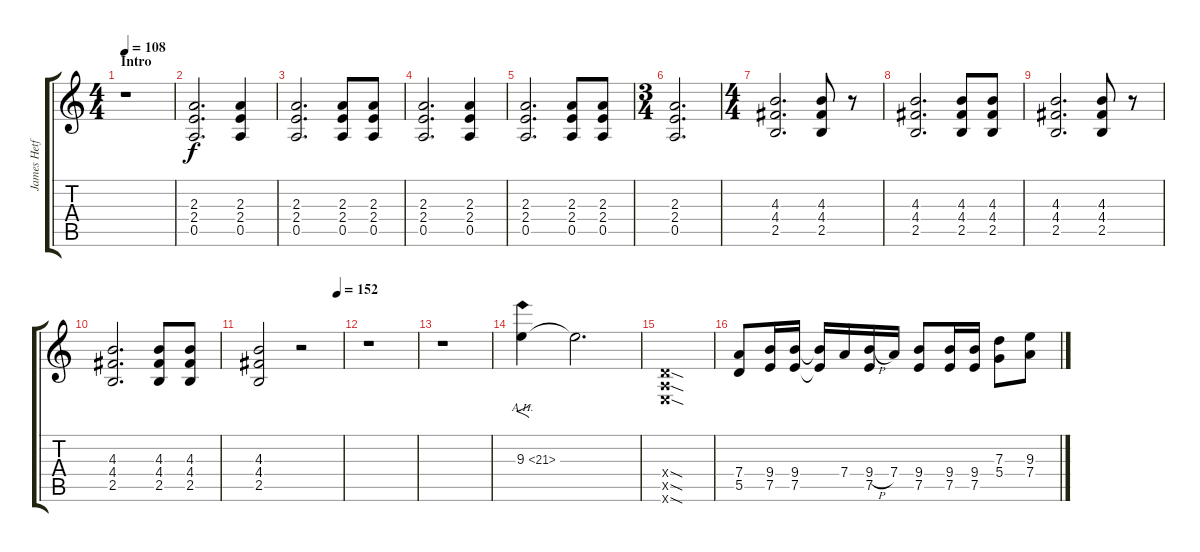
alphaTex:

\track ("James Hetfield - Rhythm Guitar" "James Hetf") {instrument distortionguitar}
\staff {score tabs}
\tuning (E4 B3 G3 D3 A2 E2) {hide}
\ts (4 4)
\section ("" "Intro")
\tempo 108
\clef g2
\ks c
r.1{dy f instrument distortionguitar} |
(2.3 2.4 0.5).2{d} (2.3 2.4 0.5).4 |
(2.3 2.4 0.5).2{d} (2.3 2.4 0.5).8 (2.3 2.4 0.5).8 |
(2.3 2.4 0.5).2{d} (2.3 2.4 0.5).4 |
(2.3 2.4 0.5).2{d} (2.3 2.4 0.5).8 (2.3 2.4 0.5).8 |
\ts (3 4)
(2.3 2.4 0.5).2{d} |
\ts (4 4)
(4.3 4.4 2.5).2{d} (4.3 4.4 2.5).8 r.8 |
(4.3 4.4 2.5).2{d} (4.3 4.4 2.5).8 (4.3 4.4 2.5).8 |
(4.3 4.4 2.5).2{d} (4.3 4.4 2.5).8 r.8 |
(4.3 4.4 2.5).2{d} (4.3 4.4 2.5).8 (4.3 4.4 2.5).8 |
\tempo (152 0.9375)
(4.3 4.4 2.5).2{volume 0} r.2 |
r.1{volume 12} |
r.1 |
9.3{ah 12}.4{f} 9.3{t}.2{d} |
(0.4{sod x} 0.5{sod x} 0.6{sod x}).1 |
(7.4 5.5).8 (9.4 7.5).16 (9.4 7.5).16 (9.4{t} 7.5{t}).16 7.4.16 (9.4{h} 7.5).16 7.4.16 (9.4 7.5).8 (9.4 7.5).16 (9.4 7.5).16 (7.3 5.4).8 (9.3 7.4).8
